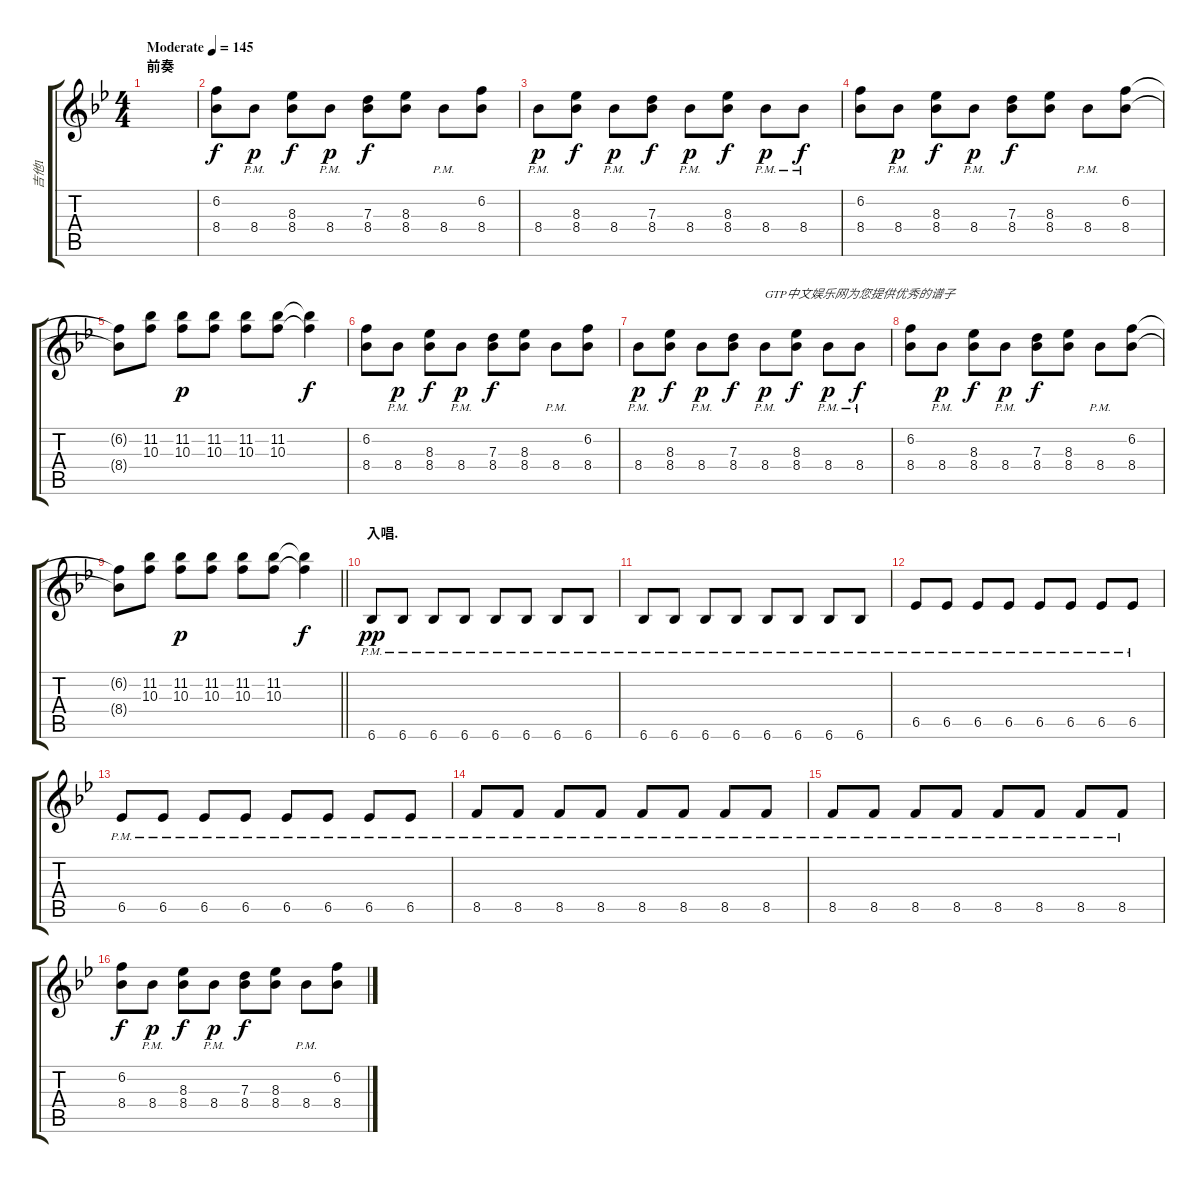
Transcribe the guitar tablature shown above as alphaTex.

\track ("吉他1" "吉他1") {instrument overdrivenguitar}
\staff {score tabs}
\tuning (E4 B3 G3 D3 A2 E2) {hide}
\ts (4 4)
\section ("" "前奏")
\tempo (145 "Moderate")
\clef g2
\ks bb
|
(6.2 8.4).8 8.4{pm}.8{dy p} (8.3 8.4).8{dy f} 8.4{pm}.8{dy p} (7.3 8.4).8{dy f} (8.3 8.4).8 8.4{pm}.8 (6.2 8.4).8 |
8.4{pm}.8{dy p} (8.3 8.4).8{dy f} 8.4{pm}.8{dy p} (7.3 8.4).8{dy f} 8.4{pm}.8{dy p} (8.3 8.4).8{dy f} 8.4{pm}.8{dy p} 8.4{pm}.8{dy f} |
(6.2 8.4).8 8.4{pm}.8{dy p} (8.3 8.4).8{dy f} 8.4{pm}.8{dy p} (7.3 8.4).8{dy f} (8.3 8.4).8 8.4{pm}.8 (6.2 8.4).8 |
(6.2{t} 8.4{t}).8 (11.2 10.3).8 (11.2 10.3).8{dy p} (11.2 10.3).8 (11.2 10.3).8 (11.2 10.3).8 (11.2{t} 10.3{t}).4{dy f} |
(6.2 8.4).8 8.4{pm}.8{dy p} (8.3 8.4).8{dy f} 8.4{pm}.8{dy p} (7.3 8.4).8{dy f} (8.3 8.4).8 8.4{pm}.8 (6.2 8.4).8 |
8.4{pm}.8{dy p} (8.3 8.4).8{dy f} 8.4{pm}.8{dy p} (7.3 8.4).8{dy f} 8.4{pm}.8{txt "GTP中文娱乐网为您提供优秀的谱子" dy p} (8.3 8.4).8{dy f} 8.4{pm}.8{dy p} 8.4{pm}.8{dy f} |
(6.2 8.4).8 8.4{pm}.8{dy p} (8.3 8.4).8{dy f} 8.4{pm}.8{dy p} (7.3 8.4).8{dy f} (8.3 8.4).8 8.4{pm}.8 (6.2 8.4).8 |
\barLineRight lightlight
(6.2{t} 8.4{t}).8 (11.2 10.3).8 (11.2 10.3).8{dy p} (11.2 10.3).8 (11.2 10.3).8 (11.2 10.3).8 (11.2{t} 10.3{t}).4{dy f} |
\section ("" "入唱.")
6.6{pm}.8{dy pp} 6.6{pm}.8 6.6{pm}.8 6.6{pm}.8 6.6{pm}.8 6.6{pm}.8 6.6{pm}.8 6.6{pm}.8 |
6.6{pm}.8 6.6{pm}.8 6.6{pm}.8 6.6{pm}.8 6.6{pm}.8 6.6{pm}.8 6.6{pm}.8 6.6{pm}.8 |
6.5{pm}.8 6.5{pm}.8 6.5{pm}.8 6.5{pm}.8 6.5{pm}.8 6.5{pm}.8 6.5{pm}.8 6.5{pm}.8 |
6.5{pm}.8 6.5{pm}.8 6.5{pm}.8 6.5{pm}.8 6.5{pm}.8 6.5{pm}.8 6.5{pm}.8 6.5{pm}.8 |
8.5{pm}.8 8.5{pm}.8 8.5{pm}.8 8.5{pm}.8 8.5{pm}.8 8.5{pm}.8 8.5{pm}.8 8.5{pm}.8 |
8.5{pm}.8 8.5{pm}.8 8.5{pm}.8 8.5{pm}.8 8.5{pm}.8 8.5{pm}.8 8.5{pm}.8 8.5{pm}.8 |
(6.2 8.4).8{dy f} 8.4{pm}.8{dy p} (8.3 8.4).8{dy f} 8.4{pm}.8{dy p} (7.3 8.4).8{dy f} (8.3 8.4).8 8.4{pm}.8 (6.2 8.4).8
